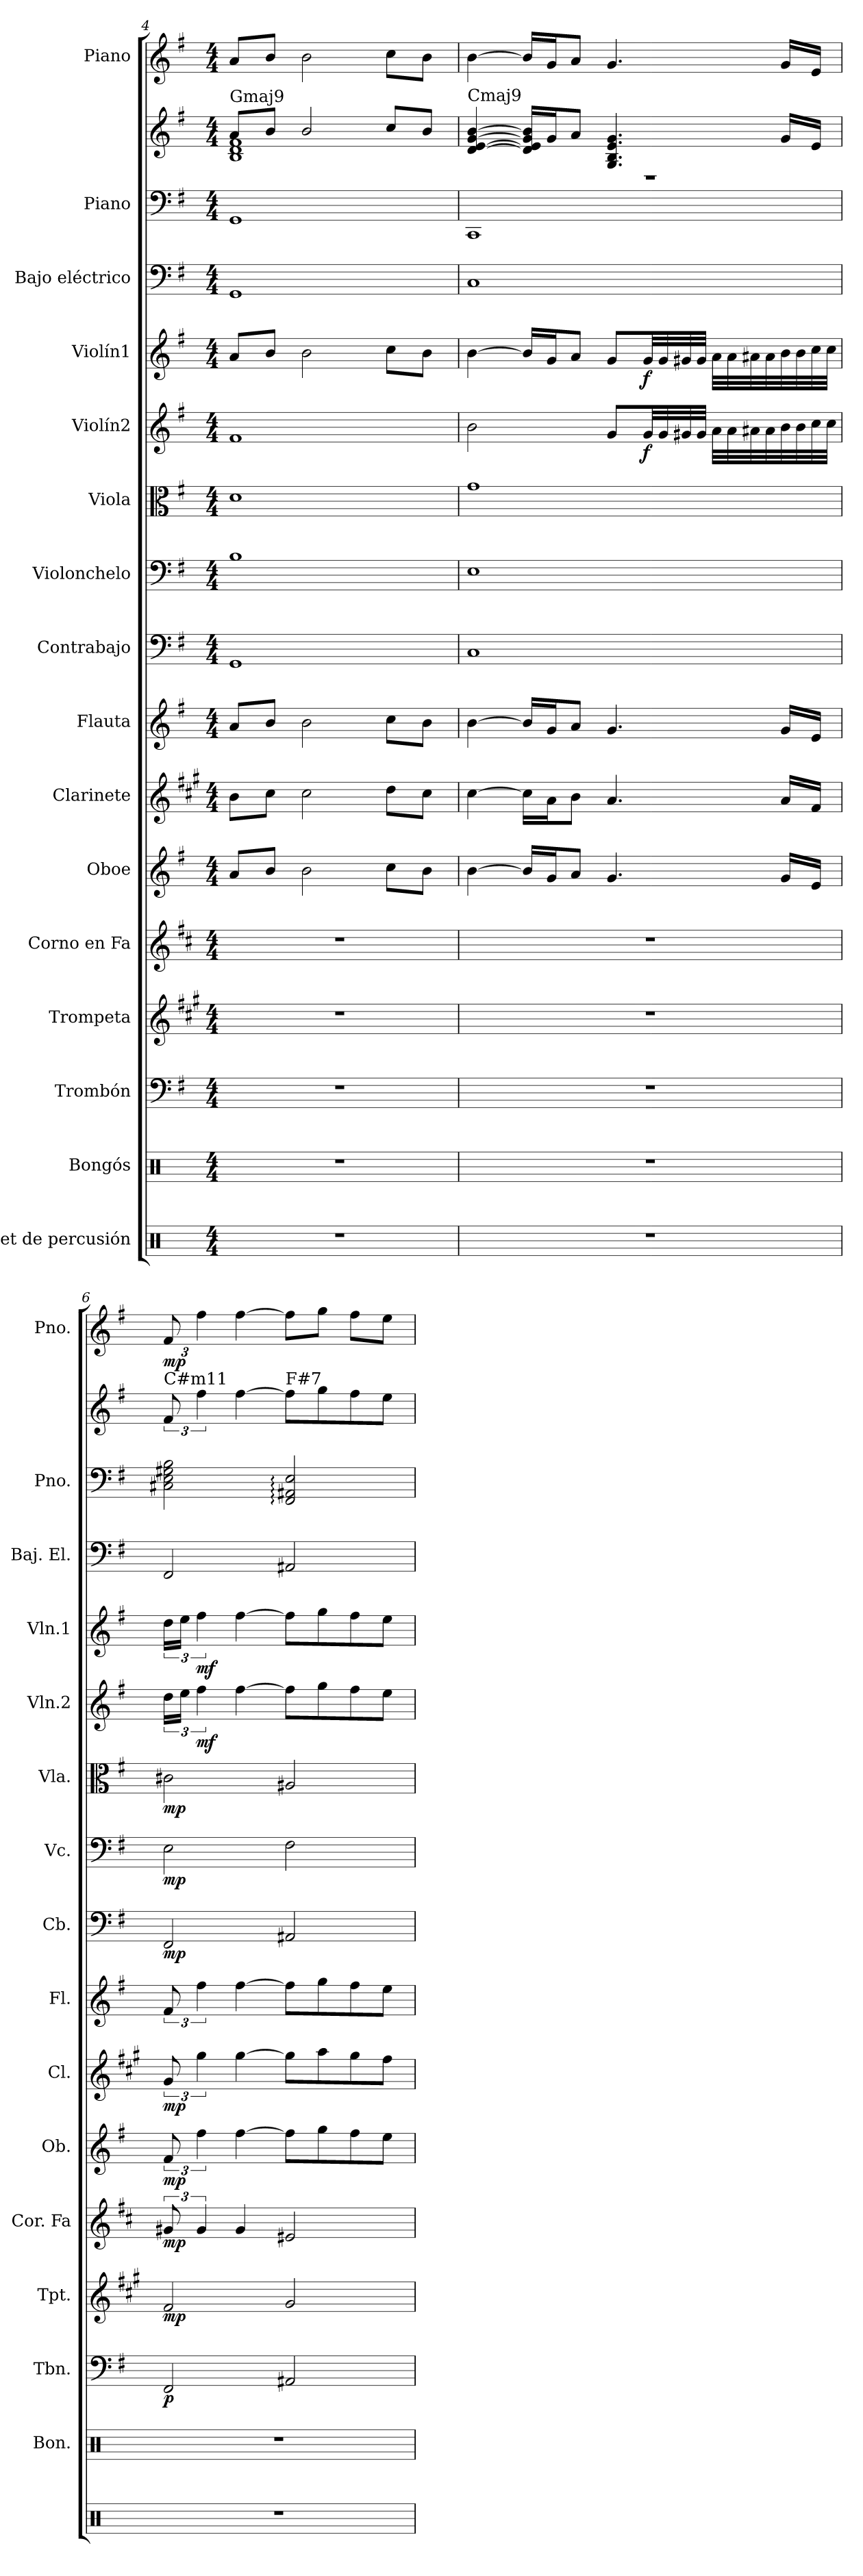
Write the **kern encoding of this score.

**kern	**kern	**kern	**dynam	**kern	**dynam	**kern	**dynam	**kern	**dynam	**kern	**dynam	**kern	**kern	**dynam	**kern	**dynam	**kern	**dynam	**kern	**dynam	**kern	**dynam	**kern	**kern	**kern	**dynam	**kern	**dynam
*part16	*part15	*part14	*part14	*part13	*part13	*part12	*part12	*part11	*part11	*part10	*part10	*part9	*part8	*part8	*part7	*part7	*part6	*part6	*part5	*part5	*part4	*part4	*part3	*part2	*part2	*part2	*part1	*part1
*staff17	*staff16	*staff15	*staff15	*staff14	*staff14	*staff13	*staff13	*staff12	*staff12	*staff11	*staff11	*staff10	*staff9	*staff9	*staff8	*staff8	*staff7	*staff7	*staff6	*staff6	*staff5	*staff5	*staff4	*staff3	*staff2	*staff2/3	*staff1	*staff1
*I"Set de percusión	*I"Bongós	*I"Trombón	*	*I"Trompeta	*	*I"Corno en Fa	*	*I"Oboe	*	*I"Clarinete	*	*I"Flauta	*I"Contrabajo	*	*I"Violonchelo	*	*I"Viola	*	*I"Violín2	*	*I"Violín1	*	*I"Bajo eléctrico	*I"Piano	*	*	*I"Piano	*
*	*I'Bon.	*I'Tbn.	*	*I'Tpt.	*	*I'Cor. Fa	*	*I'Ob.	*	*I'Cl.	*	*I'Fl.	*I'Cb.	*	*I'Vc.	*	*I'Vla.	*	*I'Vln.2	*	*I'Vln.1	*	*I'Baj. El.	*I'Pno.	*	*	*I'Pno.	*
*clefX	*clefX	*clefF4	*	*clefG2	*	*clefG2	*	*clefG2	*	*clefG2	*	*clefG2	*clefF4	*	*clefF4	*	*clefC3	*	*clefG2	*	*clefG2	*	*clefF4	*clefF4	*clefG2	*	*clefG2	*
*	*	*	*	*ITrd1c2	*	*ITrd4c7	*	*	*	*ITrd1c2	*	*	*ITrd7c12	*	*	*	*	*	*	*	*	*	*ITrd7c12	*	*	*	*	*
*k[]	*k[]	*k[f#]	*	*k[f#]	*	*k[f#]	*	*k[f#]	*	*k[f#]	*	*k[f#]	*k[f#]	*	*k[f#]	*	*k[f#]	*	*k[f#]	*	*k[f#]	*	*k[f#]	*k[f#]	*k[f#]	*	*k[f#]	*
*M4/4	*M4/4	*M4/4	*	*M4/4	*	*M4/4	*	*M4/4	*	*M4/4	*	*M4/4	*M4/4	*	*M4/4	*	*M4/4	*	*M4/4	*	*M4/4	*	*M4/4	*M4/4	*M4/4	*	*M4/4	*
=4	=4	=4	=4	=4	=4	=4	=4	=4	=4	=4	=4	=4	=4	=4	=4	=4	=4	=4	=4	=4	=4	=4	=4	=4	=4	=4	=4	=4
*	*	*	*	*	*	*	*	*	*	*	*	*	*	*	*	*	*	*	*	*	*	*	*	*	*^	*	*	*
!	!	!	!	!	!	!	!	!	!	!	!	!	!	!	!	!	!	!	!	!	!	!	!	!	!LO:TX:a:t=Gmaj9	!	!	!	!
1r	1r	1r	.	1r	.	1r	.	8a/L	.	8a\L	.	8a/L	1GGG	.	1B	.	1d	.	1f#	.	8a/L	.	1GGG	1GG	8a/L	1B 1d 1f#	.	8a/L	.
.	.	.	.	.	.	.	.	8b/J	.	8b\J	.	8b/J	.	.	.	.	.	.	.	.	8b/J	.	.	.	8b/J	.	.	8b/J	.
.	.	.	.	.	.	.	.	2b\	.	2b\	.	2b\	.	.	.	.	.	.	.	.	2b\	.	.	.	2b/	.	.	2b\	.
.	.	.	.	.	.	.	.	8cc\L	.	8cc\L	.	8cc\L	.	.	.	.	.	.	.	.	8cc\L	.	.	.	8cc/L	.	.	8cc\L	.
.	.	.	.	.	.	.	.	8b\J	.	8b\J	.	8b\J	.	.	.	.	.	.	.	.	8b\J	.	.	.	8b/J	.	.	8b\J	.
=5	=5	=5	=5	=5	=5	=5	=5	=5	=5	=5	=5	=5	=5	=5	=5	=5	=5	=5	=5	=5	=5	=5	=5	=5	=5	=5	=5	=5	=5
!	!	!	!	!	!	!	!	!	!	!	!	!	!	!	!	!	!	!	!	!	!	!	!	!	!LO:TX:a:t=Cmaj9	!	!	!	!
1r	1r	1r	.	1r	.	1r	.	[4b\	.	[4b\	.	[4b\	1CC	.	1E	.	1g	.	2b\	.	[4b\	.	1CC	1CC	[4d/ [4e/ [4g/ [4b/	1r	.	[4b\	.
.	.	.	.	.	.	.	.	16b/LL]	.	16b\LL]	.	16b/LL]	.	.	.	.	.	.	.	.	16b/LL]	.	.	.	16d/] 16e/] 16g/] 16b/]LL	.	.	16b/LL]	.
.	.	.	.	.	.	.	.	16g/J	.	16g\J	.	16g/J	.	.	.	.	.	.	.	.	16g/J	.	.	.	16g/J	.	.	16g/J	.
.	.	.	.	.	.	.	.	8a/J	.	8a\J	.	8a/J	.	.	.	.	.	.	.	.	8a/J	.	.	.	8a/J	.	.	8a/J	.
.	.	.	.	.	.	.	.	4.g/	.	4.g/	.	4.g/	.	.	.	.	.	.	8g/L	.	8g/L	.	.	.	4.G/ 4.B/ 4.e/ 4.g/	.	.	4.g/	.
!	!	!	!	!	!	!	!	!	!	!	!	!	!	!	!	!	!	!	!	!LO:DY:b	!	!LO:DY:b	!	!	!	!	!	!	!
.	.	.	.	.	.	.	.	.	.	.	.	.	.	.	.	.	.	.	32g/LL	f	32g/LL	f	.	.	.	.	.	.	.
.	.	.	.	.	.	.	.	.	.	.	.	.	.	.	.	.	.	.	32g/	.	32g/	.	.	.	.	.	.	.	.
.	.	.	.	.	.	.	.	.	.	.	.	.	.	.	.	.	.	.	32g#X/	.	32g#X/	.	.	.	.	.	.	.	.
.	.	.	.	.	.	.	.	.	.	.	.	.	.	.	.	.	.	.	32g#/JJJ	.	32g#/JJJ	.	.	.	.	.	.	.	.
.	.	.	.	.	.	.	.	.	.	.	.	.	.	.	.	.	.	.	32a\LLL	.	32a\LLL	.	.	.	.	.	.	.	.
.	.	.	.	.	.	.	.	.	.	.	.	.	.	.	.	.	.	.	32a\	.	32a\	.	.	.	.	.	.	.	.
.	.	.	.	.	.	.	.	.	.	.	.	.	.	.	.	.	.	.	32a#X\	.	32a#X\	.	.	.	.	.	.	.	.
.	.	.	.	.	.	.	.	.	.	.	.	.	.	.	.	.	.	.	32a#\	.	32a#\	.	.	.	.	.	.	.	.
.	.	.	.	.	.	.	.	16g/LL	.	16g/LL	.	16g/LL	.	.	.	.	.	.	32b\	.	32b\	.	.	.	16g/LL	.	.	16g/LL	.
.	.	.	.	.	.	.	.	.	.	.	.	.	.	.	.	.	.	.	32b\	.	32b\	.	.	.	.	.	.	.	.
.	.	.	.	.	.	.	.	16e/JJ	.	16e/JJ	.	16e/JJ	.	.	.	.	.	.	32cc\	.	32cc\	.	.	.	16e/JJ	.	.	16e/JJ	.
.	.	.	.	.	.	.	.	.	.	.	.	.	.	.	.	.	.	.	32cc\JJJ	.	32cc\JJJ	.	.	.	.	.	.	.	.
*	*	*	*	*	*	*	*	*	*	*	*	*	*	*	*	*	*	*	*	*	*	*	*	*	*v	*v	*	*	*
!!LO:PB:g=z
=6	=6	=6	=6	=6	=6	=6	=6	=6	=6	=6	=6	=6	=6	=6	=6	=6	=6	=6	=6	=6	=6	=6	=6	=6	=6	=6	=6	=6
*	*	*	*	*	*	*	*	*	*	*	*	*	*	*	*	*	*	*	*	*	*	*	*	*	*	*	*Xbrackettup	*
!	!	!	!	!	!	!	!	!	!	!	!	!	!	!	!	!	!	!	!	!	!	!	!	!	!LO:TX:a:t=C#m11	!	!	!
!	!	!	!LO:DY:b	!	!LO:DY:b	!	!LO:DY:b	!	!LO:DY:b	!	!LO:DY:b	!	!	!LO:DY:b	!	!LO:DY:b	!	!LO:DY:b	!	!	!	!	!	!	!	!LO:DY:b=2	!	!
!	!	!	!	!	!	!	!	!	!	!	!	!	!	!	!	!	!	!	!	!	!	!	!	!	!	!LO:DY:n=1:b	!	!LO:DY:b
1r	1r	2FF#/	p	2e/	mp	12c#X/	mp	12f#/	mp	12f#/	mp	12f#/	2FFF#/	mp	2E\	mp	2c#X\	mp	24dd\LL	.	24dd\LL	.	2FFF#/	2C#X\ 2E\ 2G#X\ 2B\	12f#/	mp mp	12f#/	mp
.	.	.	.	.	.	.	.	.	.	.	.	.	.	.	.	.	.	.	24ee\JJ	.	24ee\JJ	.	.	.	.	.	.	.
!	!	!	!	!	!	!	!	!	!	!	!	!	!	!	!	!	!	!	!	!LO:DY:b	!	!LO:DY:b	!	!	!	!	!	!
.	.	.	.	.	.	6c#/	.	6ff#\	.	6ff#\	.	6ff#\	.	.	.	.	.	.	6ff#\	mf	6ff#\	mf	.	.	6ff#\	.	6ff#\	.
.	.	.	.	.	.	4c#/	.	[4ff#\	.	[4ff#\	.	[4ff#\	.	.	.	.	.	.	[4ff#\	.	[4ff#\	.	.	.	[4ff#\	.	[4ff#\	.
!	!	!	!	!	!	!	!	!	!	!	!	!	!	!	!	!	!	!	!	!	!	!	!	!	!LO:TX:a:t=F#7	!	!	!
.	.	2AA#X/	.	2f#/	.	2A#X/	.	8ff#\L]	.	8ff#\L]	.	8ff#\L]	2AAA#X/	.	2F#\	.	2A#X/	.	8ff#\L]	.	8ff#\L]	.	2AAA#X/	2FF#/: 2AA#X/: 2E/:	8ff#\L]	.	8ff#\L]	.
.	.	.	.	.	.	.	.	8gg\	.	8gg\	.	8gg\	.	.	.	.	.	.	8gg\	.	8gg\	.	.	.	8gg\	.	8gg\J	.
.	.	.	.	.	.	.	.	8ff#\	.	8ff#\	.	8ff#\	.	.	.	.	.	.	8ff#\	.	8ff#\	.	.	.	8ff#\	.	8ff#\L	.
.	.	.	.	.	.	.	.	8ee\J	.	8ee\J	.	8ee\J	.	.	.	.	.	.	8ee\J	.	8ee\J	.	.	.	8ee\J	.	8ee\J	.
=	=	=	=	=	=	=	=	=	=	=	=	=	=	=	=	=	=	=	=	=	=	=	=	=	=	=	=	=
*-	*-	*-	*-	*-	*-	*-	*-	*-	*-	*-	*-	*-	*-	*-	*-	*-	*-	*-	*-	*-	*-	*-	*-	*-	*-	*-	*-	*-
